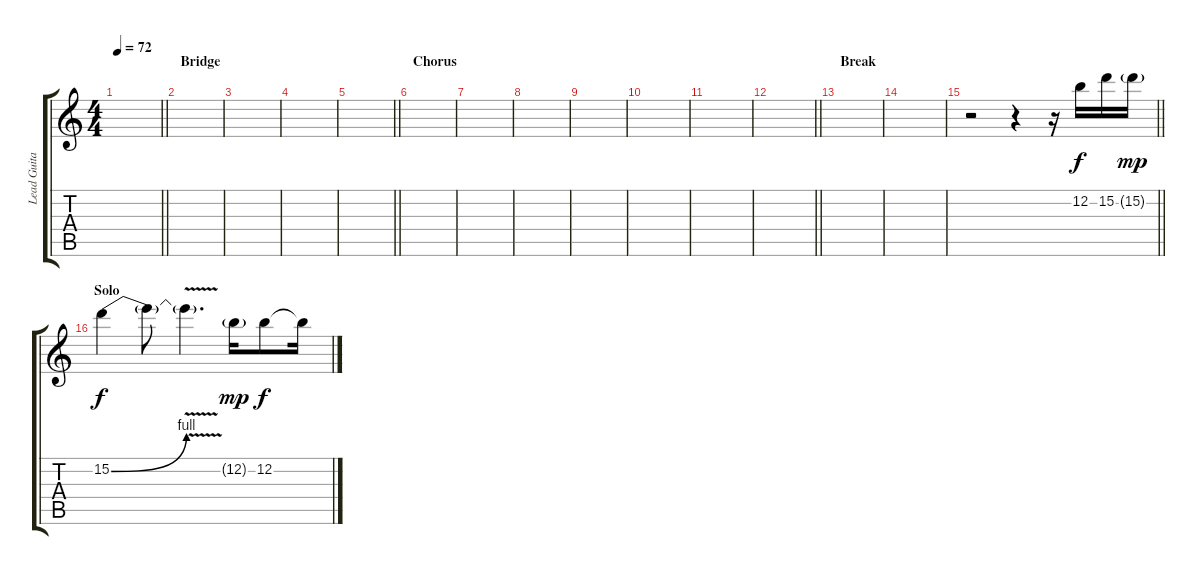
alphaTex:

\track ("Lead Guitar" "Lead Guita") {instrument distortionguitar}
\staff {score tabs}
\tuning (E4 B3 G3 D3 A2 E2) {hide}
\ts (4 4)
\tempo 72
\clef g2
\barLineRight lightlight
\ks c
|
\section ("" "Bridge")
|
|
|
\barLineRight lightlight
|
\section ("" "Chorus")
|
|
|
|
|
|
\barLineRight lightlight
|
\section ("" "Break")
|
|
\barLineRight lightlight
r.2 r.4 r.16 12.2.16 15.2.16 15.2{g}.16{dy mp} |
\section ("" "Solo")
15.2{be (bend 0 0 60 4)}.4{dy f} 15.2{t}.8 15.2{v t}.4{d} 12.2{g}.16{dy mp} 12.2.8{dy f} 12.2{t}.16
